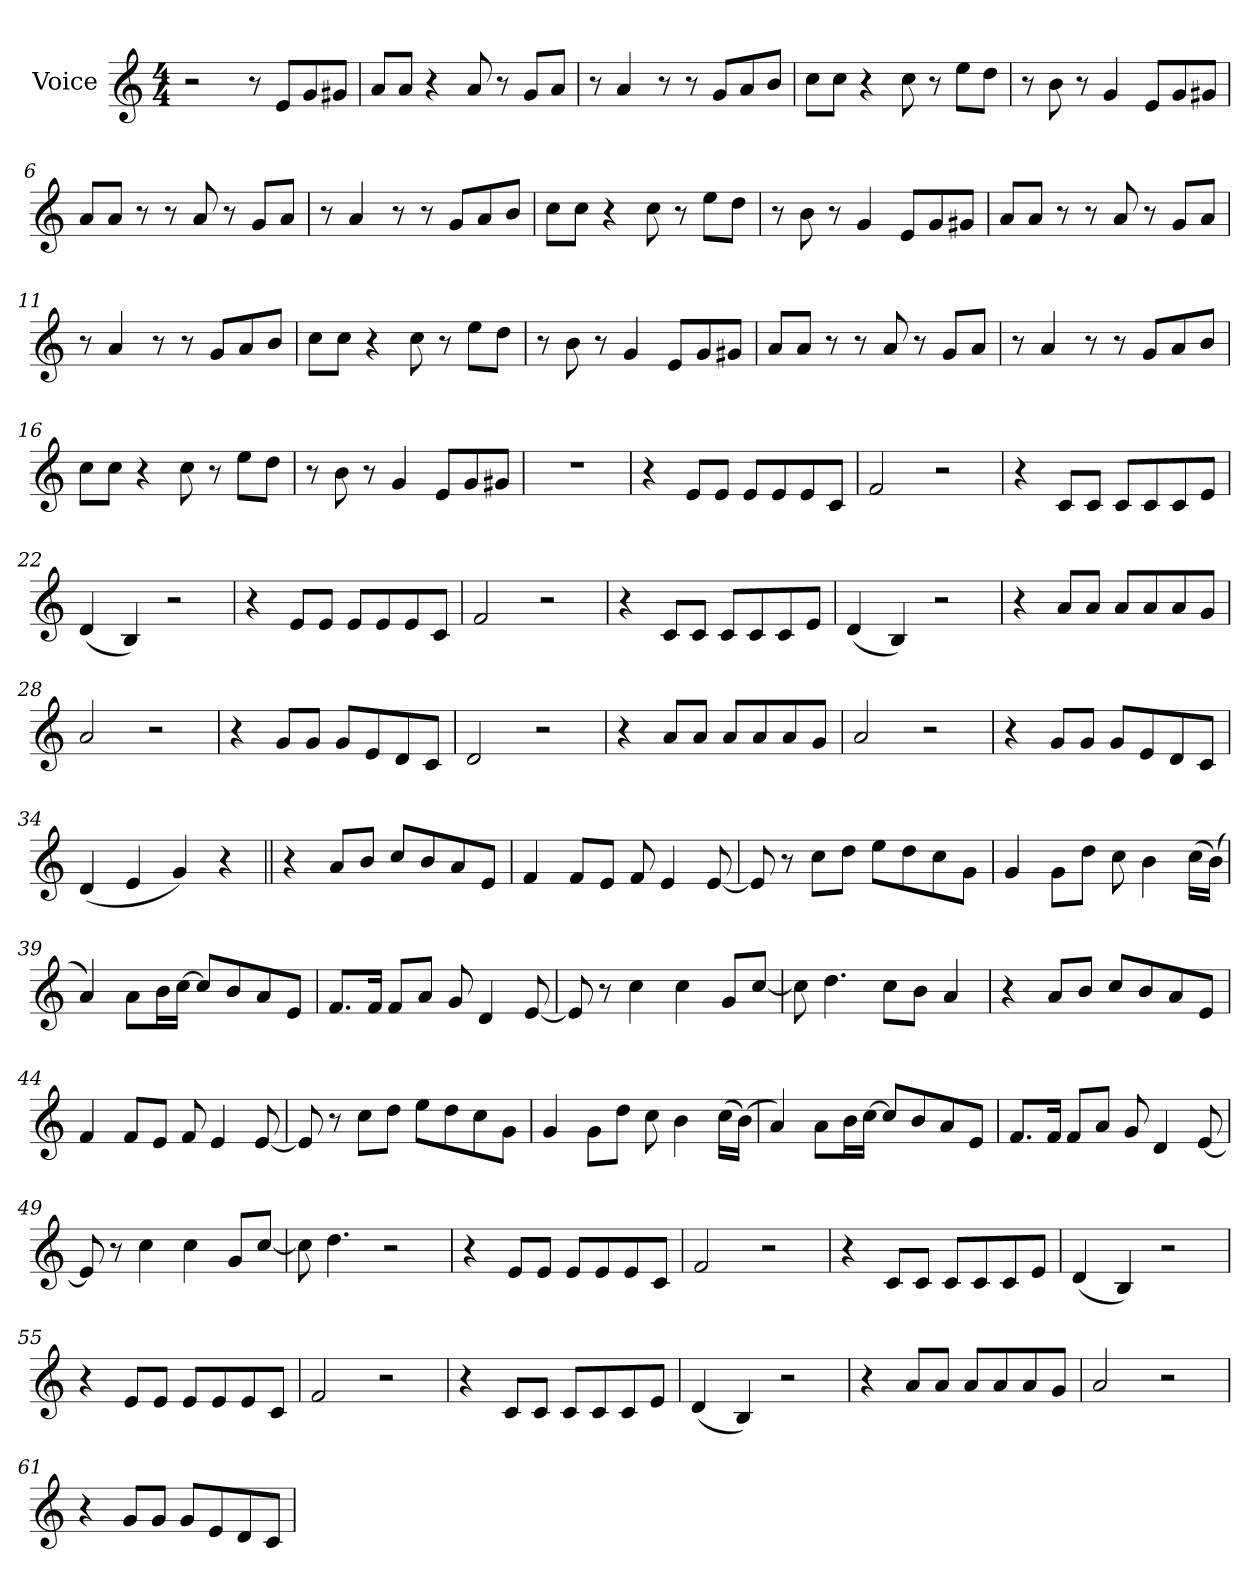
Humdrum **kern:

**kern
*part1
*staff1
*I"Voice
*I'Vc.
*clefG2
*k[]
*M4/4
=1
2r
8r
8e!L
8g!
8g#X!J
=2
8a!L
8a!J
4r
8a!
8r
8g!L
8a!J
=3
8r
4a!
8r
8r
8g!L
8a!
8b!J
=4
8cc!L
8cc!J
4r
8cc!
8r
8ee!L
8dd!J
=5
8r
8b!
8r
4g!
8e!L
8g!
8g#X!J
=6
8a!L
8a!J
8r
8r
8a!
8r
8g!L
8a!J
=7
8r
4a!
8r
8r
8g!L
8a!
8b!J
=8
8cc!L
8cc!J
4r
8cc!
8r
8ee!L
8dd!J
=9
8r
8b!
8r
4g!
8eL
8g
8g#XJ
=10
8aL
8aJ
8r
8r
8a
8r
8gL
8aJ
=11
8r
4a
8r
8r
8gL
8a
8bJ
=12
8ccL
8ccJ
4r
8cc
8r
8eeL
8ddJ
=13
8r
8b
8r
4g
8eL
8g
8g#XJ
=14
8aL
8aJ
8r
8r
8a
8r
8gL
8aJ
=15
8r
4a
8r
8r
8gL
8a
8bJ
=16
8ccL
8ccJ
4r
8cc
8r
8eeL
8ddJ
=17
8r
8b
8r
4g
8eL
8g
8g#XJ
=18
1r
=19
4r
8eL
8eJ
8eL
8e
8e
8cJ
=20
2f
2r
=21
4r
8cL
8cJ
8cL
8c
8c
8eJ
=22
(4d
4B)
2r
=23
4r
8eL
8eJ
8eL
8e
8e
8cJ
=24
2f
2r
=25
4r
8cL
8cJ
8cL
8c
8c
8eJ
=26
(4d
4B)
2r
=27
4r
8aL
8aJ
8aL
8a
8a
8gJ
=28
2a
2r
=29
4r
8gL
8gJ
8gL
8e
8d
8cJ
=30
2d
2r
=31
4r
8aL
8aJ
8aL
8a
8a
8gJ
=32
2a
2r
=33
4r
8gL
8gJ
8gL
8e
8d
8cJ
=34
(4d
4e
4g)
4r
=35||
4r
8aL
8bJ
8ccL
8b
8a
8eJ
=36
4f
8fL
8eJ
8f
4e
[8e
=37
8e]
8r
8ccL
8ddJ
8eeL
8dd
8cc
8gJ
=38
4g
8gL
8ddJ
8cc
4b
(16ccLL
(16bJJ)
=39
4a)
8aL
16bL
[16ccJJ
8ccL]
8b
8a
8eJ
=40
8.fL
16fJk
8fL
8aJ
8g
4d
[8e
=41
8e]
8r
4cc
4cc
8gL
[8ccJ
=42
8cc]
4.dd
8ccL
8bJ
4a
=43
4r
8aL
8bJ
8ccL
8b
8a
8eJ
=44
4f
8fL
8eJ
8f
4e
[8e
=45
8e]
8r
8ccL
8ddJ
8eeL
8dd
8cc
8gJ
=46
4g
8gL
8ddJ
8cc
4b
(16ccLL
(16bJJ)
=47
4a)
8aL
16bL
[16ccJJ
8ccL]
8b
8a
8eJ
=48
8.fL
16fJk
8fL
8aJ
8g
4d
[8e
=49
8e]
8r
4cc
4cc
8gL
[8ccJ
=50
8cc]
4.dd
2r
=51
4r
8eL
8eJ
8eL
8e
8e
8cJ
=52
2f
2r
=53
4r
8cL
8cJ
8cL
8c
8c
8eJ
=54
(4d
4B)
2r
=55
4r
8eL
8eJ
8eL
8e
8e
8cJ
=56
2f
2r
=57
4r
8cL
8cJ
8cL
8c
8c
8eJ
=58
(4d
4B)
2r
=59
4r
8aL
8aJ
8aL
8a
8a
8gJ
=60
2a
2r
=61
4r
8gL
8gJ
8gL
8e
8d
8cJ
=
*-
